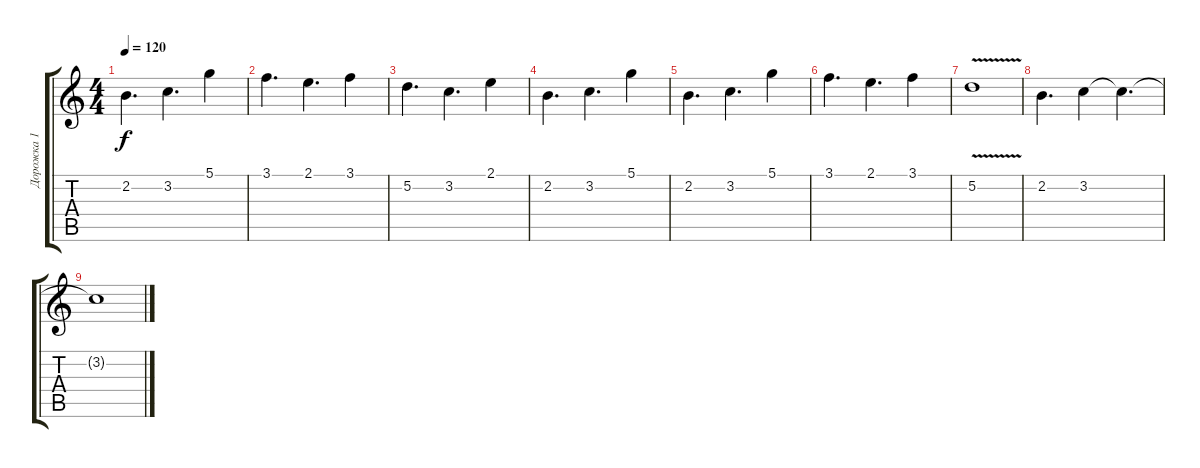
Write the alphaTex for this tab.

\track ("Дорожка 1" "Дорожка 1") {instrument distortionguitar}
\staff {score tabs}
\tuning (D4 A3 F3 C3 G2 D2) {hide}
\ts (4 4)
\tempo 120
\clef g2
\ks c
2.2.4{d dy f} 3.2.4{d} 5.1.4 |
3.1.4{d} 2.1.4{d} 3.1.4 |
5.2.4{d} 3.2.4{d} 2.1.4 |
2.2.4{d} 3.2.4{d} 5.1.4 |
2.2.4{d} 3.2.4{d} 5.1.4 |
3.1.4{d} 2.1.4{d} 3.1.4 |
5.2{v}.1 |
2.2.4{d} 3.2.4 3.2{t}.4{d} |
3.2{t}.1
